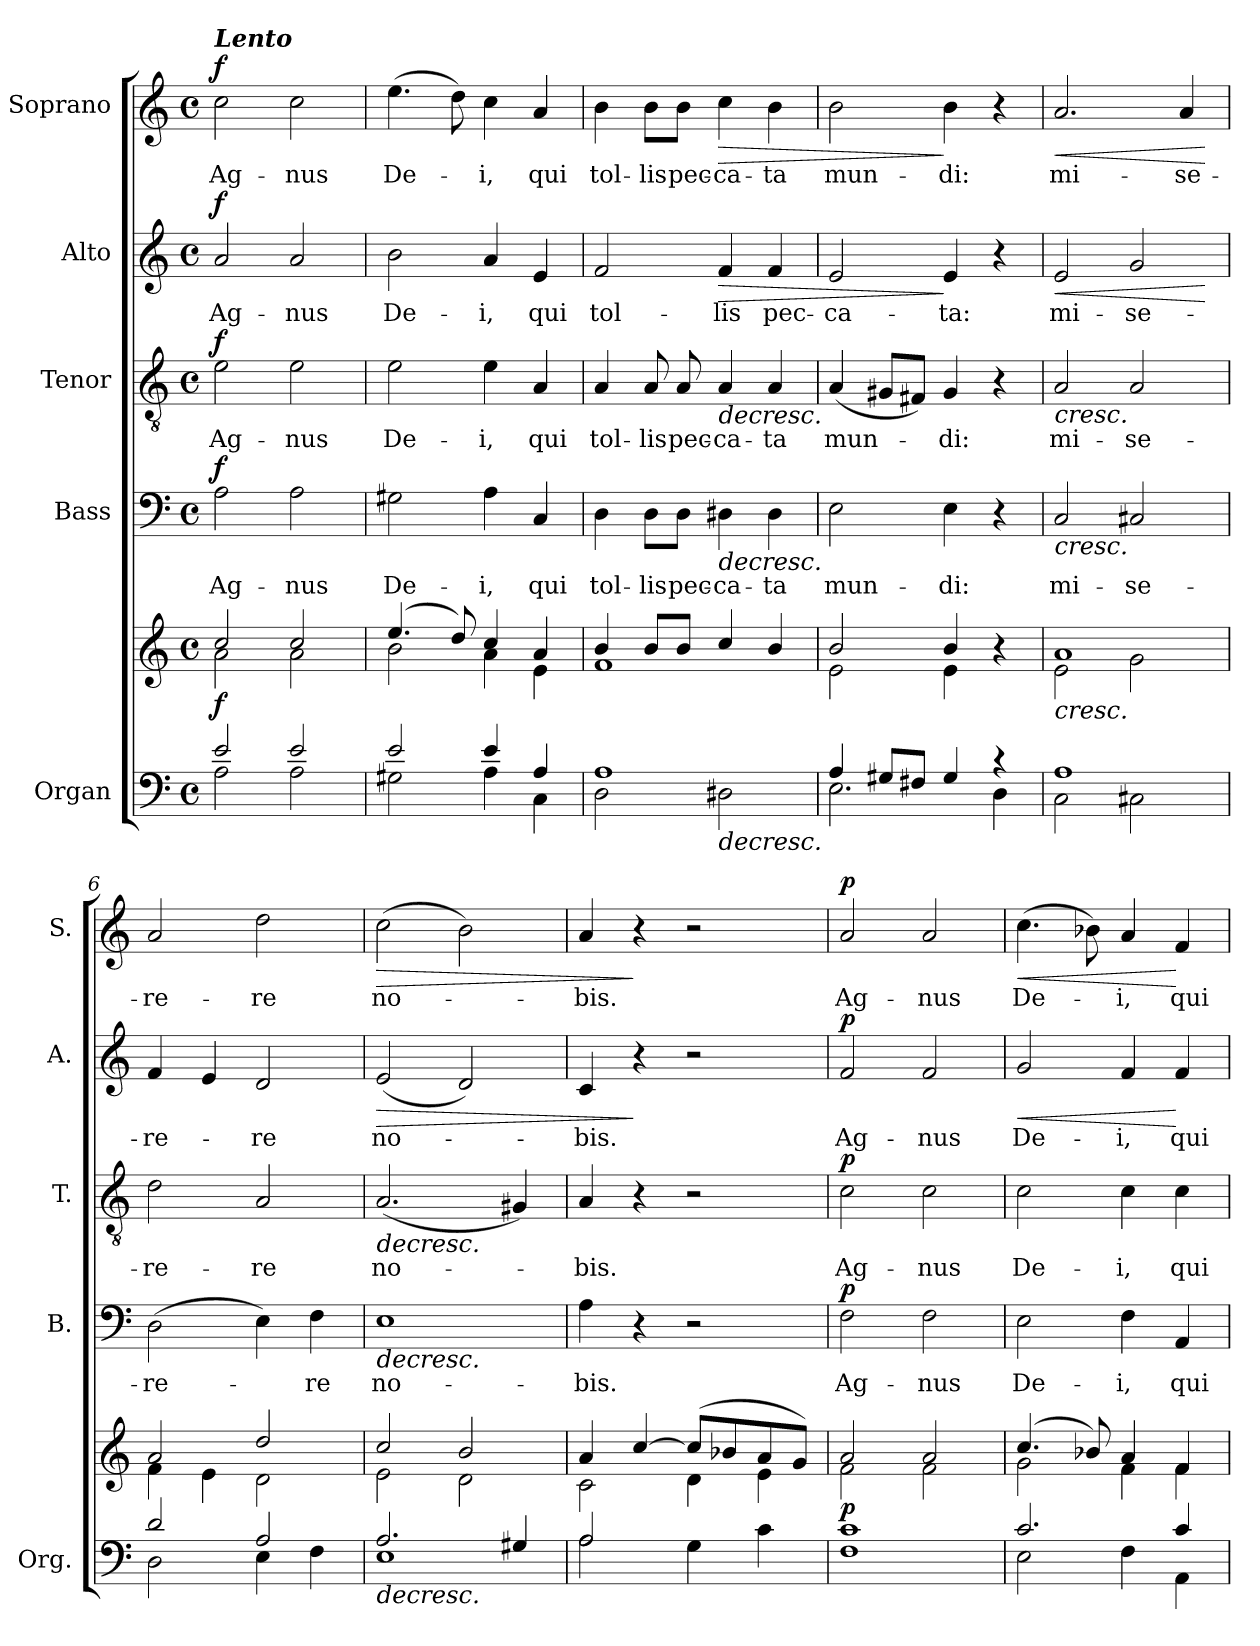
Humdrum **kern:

**kern	**kern	**dynam	**kern	**text	**dynam	**kern	**text	**dynam	**kern	**text	**dynam	**kern	**text	**dynam
*part5	*part5	*part5	*part4	*part4	*part4	*part3	*part3	*part3	*part2	*part2	*part2	*part1	*part1	*part1
*staff6	*staff5	*staff5/6	*staff4	*staff4	*staff4	*staff3	*staff3	*staff3	*staff2	*staff2	*staff2	*staff1	*staff1	*staff1
*I"Organ	*	*	*I"Bass	*	*	*I"Tenor	*	*	*I"Alto	*	*	*I"Soprano	*	*
*I'Org.	*	*	*I'B.	*	*	*I'T.	*	*	*I'A.	*	*	*I'S.	*	*
*clefF4	*clefG2	*	*clefF4	*	*	*clefGv2	*	*	*clefG2	*	*	*clefG2	*	*
*k[]	*k[]	*	*k[]	*	*	*k[]	*	*	*k[]	*	*	*k[]	*	*
*M4/4	*M4/4	*	*M4/4	*	*	*M4/4	*	*	*M4/4	*	*	*M4/4	*	*
*met(c)	*met(c)	*	*met(c)	*	*	*met(c)	*	*	*met(c)	*	*	*met(c)	*	*
=1	=1	=1	=1	=1	=1	=1	=1	=1	=1	=1	=1	=1	=1	=1
*^	*^	*	*	*	*	*	*	*	*	*	*	*	*	*
!	!	!	!	!	!	!	!	!	!	!	!	!	!	!LO:TX:a:Bi:t=Lento	!	!
!	!	!	!	!LO:DY:b	!	!LO:LY:b	!LO:DY:a	!	!LO:LY:b	!LO:DY:a	!	!LO:LY:b	!LO:DY:a	!	!LO:LY:b	!LO:DY:a
2e/	2A\	2cc/	2a\	f	2A\	Ag-	f	2e\	Ag-	f	2a/	Ag-	f	2cc\	Ag-	f
!	!	!	!	!	!	!LO:LY:b	!	!	!LO:LY:b	!	!	!LO:LY:b	!	!	!LO:LY:b	!
2e/	2A\	2cc/	2a\	.	2A\	-nus	.	2e\	-nus	.	2a/	-nus	.	2cc\	-nus	.
=2	=2	=2	=2	=2	=2	=2	=2	=2	=2	=2	=2	=2	=2	=2	=2	=2
!	!	!	!	!	!	!LO:LY:b	!	!	!LO:LY:b	!	!	!LO:LY:b	!	!	!LO:LY:b	!
2e/	2G#X\	(>4.ee/	2b\	.	2G#X\	De-	.	2e\	De-	.	2b\	De-	.	(>4.ee\	De-	.
.	.	8dd/)	.	.	.	.	.	.	.	.	.	.	.	8dd\)	.	.
!	!	!	!	!	!	!LO:LY:b	!	!	!LO:LY:b	!	!	!LO:LY:b	!	!	!LO:LY:b	!
4e/	4A\	4cc/	4a\	.	4A\	-i,	.	4e\	-i,	.	4a/	-i,	.	4cc\	-i,	.
!	!	!	!	!	!	!LO:LY:b	!	!	!LO:LY:b	!	!	!LO:LY:b	!	!	!LO:LY:b	!
4A/	4C\	4a/	4e\	.	4C/	qui	.	4A/	qui	.	4e/	qui	.	4a/	qui	.
=3	=3	=3	=3	=3	=3	=3	=3	=3	=3	=3	=3	=3	=3	=3	=3	=3
!	!	!	!	!	!	!LO:LY:b	!	!	!LO:LY:b	!	!	!LO:LY:b	!	!	!LO:LY:b	!
1A	2D\	4b/	1f	.	4D\	tol-	.	4A/	tol-	.	2f/	tol-	.	4b\	tol-	.
!	!	!	!	!	!	!LO:LY:b	!	!	!LO:LY:b	!	!	!	!	!	!LO:LY:b	!
.	.	8b/L	.	.	8D\L	-lis	.	8A/	-lis	.	.	.	.	8b\L	-lis	.
!	!	!	!	!	!	!LO:LY:b	!	!	!LO:LY:b	!	!	!	!	!	!LO:LY:b	!
.	.	8b/J	.	.	8D\J	pec-	.	8A/	pec-	.	.	.	.	8b\J	pec-	.
!	!	!	!	!LO:HP:b=2	!	!LO:LY:b	!LO:HP:b	!	!LO:LY:b	!LO:HP:b	!	!LO:LY:b	!LO:HP:b	!	!LO:LY:b	!LO:HP:b
.	2D#X\	4cc/	.	>	4D#X\	-ca-	>	4A/	-ca-	>	4f/	-lis	>	4cc\	-ca-	>
!	!	!	!	!	!	!LO:LY:b	!	!	!LO:LY:b	!	!	!LO:LY:b	!	!	!LO:LY:b	!
.	.	4b/	.	.	4D#\	-ta	.	4A/	-ta	.	4f/	pec-	.	4b\	-ta	.
=4	=4	=4	=4	=4	=4	=4	=4	=4	=4	=4	=4	=4	=4	=4	=4	=4
!	!	!	!	!	!	!LO:LY:b	!	!	!LO:LY:b	!	!	!LO:LY:b	!	!	!LO:LY:b	!
4A/	2.E\	2b/	2e\	.	2E\	mun-	.	(<4A/	mun-	.	2e/	-ca-	.	2b\	mun-	.
8G#X/L	.	.	.	.	.	.	.	8G#X/L	.	.	.	.	.	.	.	.
8F#X/J	.	.	.	.	.	.	.	8F#X/J)	.	.	.	.	.	.	.	.
!	!	!	!	!	!	!LO:LY:b	!	!	!LO:LY:b	!	!	!LO:LY:b	!	!	!LO:LY:b	!
4G#/	.	4b/	4e\	.	4E\	-di:	.	4G#/	-di:	.	4e/	-ta:	]	4b\	-di:	]
4rc	4D\	4r	4ryy	.	4r	.	.	4r	.	.	4r	.	.	4r	.	.
=5	=5	=5	=5	=5	=5	=5	=5	=5	=5	=5	=5	=5	=5	=5	=5	=5
!	!	!	!	!LO:HP:b	!	!LO:LY:b	!LO:HP:b	!	!LO:LY:b	!LO:HP:b	!	!LO:LY:b	!LO:HP:b	!	!LO:LY:b	!LO:HP:b
1A	2C\	1a	2e\	<	2C/	mi-	<	2A/	mi-	<	2e/	mi-	<	2.a/	mi-	<
!	!	!	!	!	!	!LO:LY:b	!	!	!LO:LY:b	!	!	!LO:LY:b	!	!	!	!
.	2C#X\	.	2g\	.	2C#X/	-se-	.	2A/	-se-	.	2g/	-se-	.	.	.	.
!	!	!	!	!	!	!	!	!	!	!	!	!	!	!	!LO:LY:b	!
.	.	.	.	.	.	.	.	.	.	.	.	.	.	4a/	-se-	.
*v	*v	*	*	*	*	*	*	*	*	*	*	*	*	*	*	*
*	*v	*v	*	*	*	*	*	*	*	*	*	*	*	*	*
.	.	]	.	.	]	.	.	]	.	.	[	.	.	[
=6	=6	=6	=6	=6	=6	=6	=6	=6	=6	=6	=6	=6	=6	=6
*^	*^	*	*	*	*	*	*	*	*	*	*	*	*	*
!	!	!	!	!	!	!LO:LY:b	!	!	!LO:LY:b	!	!	!LO:LY:b	!	!	!LO:LY:b	!
2d/	2D\	2a/	4f\	.	(>2D\	-re-	.	2d\	-re-	.	4f/	-re-	.	2a/	-re-	.
.	.	.	4e\	.	.	.	.	.	.	.	4e/	.	.	.	.	.
!	!	!	!	!	!	!	!	!	!LO:LY:b	!	!	!LO:LY:b	!	!	!LO:LY:b	!
2A/	4E\	2dd/	2d\	.	4E\)	.	.	2A/	-re	.	2d/	-re	.	2dd\	-re	.
!	!	!	!	!	!	!LO:LY:b	!	!	!	!	!	!	!	!	!	!
.	4F\	.	.	.	4F\	-re	.	.	.	.	.	.	.	.	.	.
!!LO:PB:g=z
=7	=7	=7	=7	=7	=7	=7	=7	=7	=7	=7	=7	=7	=7	=7	=7	=7
!	!	!	!	!LO:HP:b=2	!	!LO:LY:b	!LO:HP:b	!	!LO:LY:b	!LO:HP:b	!	!LO:LY:b	!LO:HP:b	!	!LO:LY:b	!LO:HP:b
2.A/	1E	2cc/	2e\	>	1E	no-	>	(<2.A/	no-	>	(<2e/	no-	>	(>2cc\	no-	>
.	.	2b/	2d\	.	.	.	.	.	.	.	2d/)	.	.	2b\)	.	.
4G#X/	.	.	.	.	.	.	.	4G#X/)	.	.	.	.	.	.	.	.
=8	=8	=8	=8	=8	=8	=8	=8	=8	=8	=8	=8	=8	=8	=8	=8	=8
!	!	!	!	!	!	!LO:LY:b	!	!	!LO:LY:b	!	!	!LO:LY:b	!	!	!LO:LY:b	!
2A/	2A\	4a/	2c\	.	4A\	-bis.	.	4A/	-bis.	.	4c/	-bis.	.	4a/	-bis.	.
.	.	[4cc/	.	.	4r	.	[	4r	.	[	4r	.	]	4r	.	]
2ryy	4G\	(>8cc/L]	4d\	[	2r	.	.	2r	.	.	2r	.	.	2r	.	.
.	.	8b-X/	.	.	.	.	.	.	.	.	.	.	.	.	.	.
.	4c\	8a/	4e\	.	.	.	.	.	.	.	.	.	.	.	.	.
.	.	8g/J)	.	.	.	.	.	.	.	.	.	.	.	.	.	.
=9	=9	=9	=9	=9	=9	=9	=9	=9	=9	=9	=9	=9	=9	=9	=9	=9
!	!	!	!	!LO:DY:b	!	!LO:LY:b	!LO:DY:a	!	!LO:LY:b	!LO:DY:a	!	!LO:LY:b	!LO:DY:a	!	!LO:LY:b	!LO:DY:a
1c	1F	2a/	2f\	p	2F\	Ag-	p	2c\	Ag-	p	2f/	Ag-	p	2a/	Ag-	p
!	!	!	!	!	!	!LO:LY:b	!	!	!LO:LY:b	!	!	!LO:LY:b	!	!	!LO:LY:b	!
.	.	2a/	2f\	.	2F\	-nus	.	2c\	-nus	.	2f/	-nus	.	2a/	-nus	.
=10	=10	=10	=10	=10	=10	=10	=10	=10	=10	=10	=10	=10	=10	=10	=10	=10
!	!	!	!	!	!	!LO:LY:b	!	!	!LO:LY:b	!	!	!LO:LY:b	!LO:HP:b	!	!LO:LY:b	!LO:HP:b
2.c/	2E\	(>4.cc/	2g\	.	2E\	De-	.	2c\	De-	.	2g/	De-	<	(>4.cc\	De-	<
.	.	8b-X/)	.	.	.	.	.	.	.	.	.	.	.	8b-X\)	.	.
!	!	!	!	!	!	!LO:LY:b	!	!	!LO:LY:b	!	!	!LO:LY:b	!	!	!LO:LY:b	!
.	4F\	4a/	4f\	.	4F\	-i,	.	4c\	-i,	.	4f/	-i,	.	4a/	-i,	.
!	!	!	!	!	!	!LO:LY:b	!	!	!LO:LY:b	!	!	!LO:LY:b	!	!	!LO:LY:b	!
4c/	4AA\	4f/	4f\	]	4AA/	qui	]	4c\	qui	]	4f/	qui	[	4f/	qui	[
*v	*v	*	*	*	*	*	*	*	*	*	*	*	*	*	*	*
*	*v	*v	*	*	*	*	*	*	*	*	*	*	*	*	*
=	=	=	=	=	=	=	=	=	=	=	=	=	=	=
*-	*-	*-	*-	*-	*-	*-	*-	*-	*-	*-	*-	*-	*-	*-
